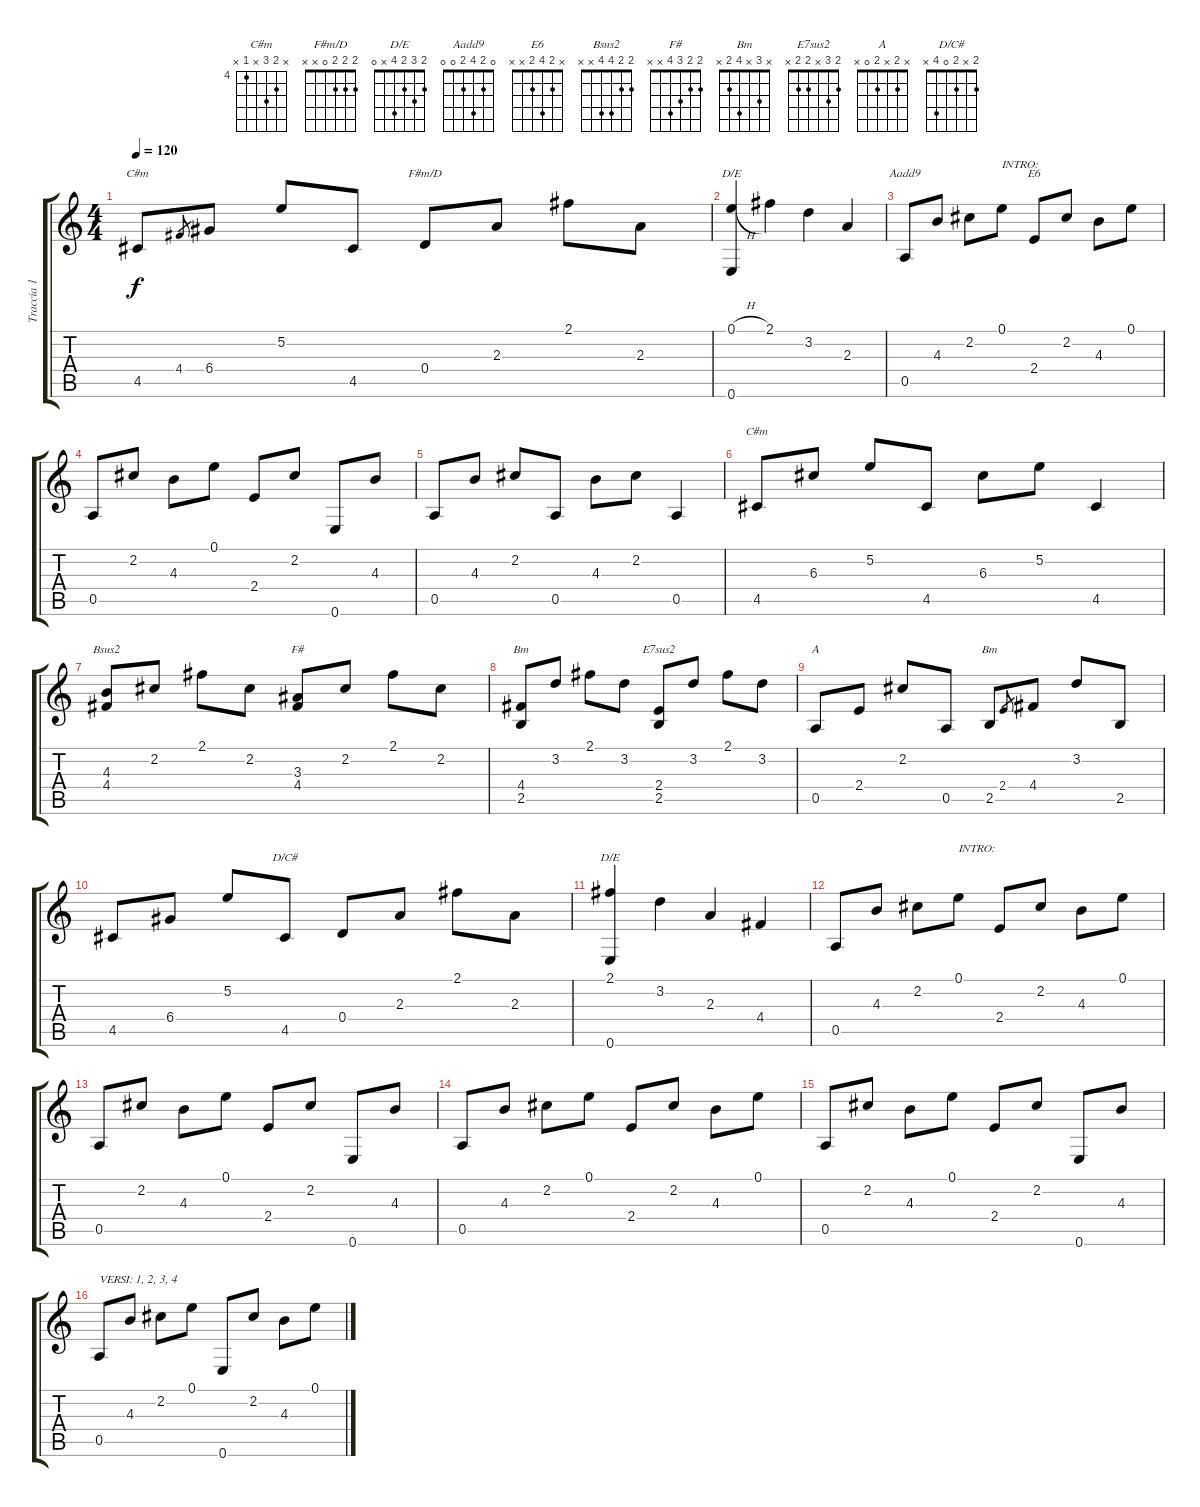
\track ("Traccia 1" "Traccia 1") {instrument acousticguitarsteel}
\staff {score tabs}
\tuning (E4 B3 G3 D3 A2 E2) {hide}
\chord ("C#m" x 5 x 6 4 x) {firstfret 4}
\chord ("F#m/D" 2 2 2 0 x x)
\chord ("D/E" 2 3 2 x x 0)
\chord ("Aadd9" 0 2 4 2 0 0)
\chord ("E6" x 2 4 2 x x)
\chord ("C#m" x 5 6 x 4 x) {firstfret 4}
\chord ("Bsus2" 2 2 4 4 x x)
\chord ("F#" 2 2 3 4 x x)
\chord ("Bm" 2 3 x 4 2 x)
\chord ("E7sus2" 2 3 x 2 2 x)
\chord ("A" x 2 x 2 0 x)
\chord ("Bm" x 3 x 4 2 x)
\chord ("D/C#" 2 x 2 0 4 x)
\chord ("D/E" 2 3 2 4 x 0)
\ts (4 4)
\tempo 120
\clef g2
\ks c
4.5.8{ch "C#m" dy f} 4.4.8{gr} 6.4.8 5.2.8 4.5.8 0.4.8{ch "F#m/D"} 2.3.8 2.1.8 2.3.8 |
(0.1{h} 0.6).4{ch "D/E"} 2.1.4 3.2.4 2.3.4 |
0.5.8{ch "Aadd9"} 4.3.8 2.2.8 0.1.8{txt "INTRO:"} 2.4.8{ch "E6"} 2.2.8 4.3.8 0.1.8 |
0.5.8 2.2.8 4.3.8 0.1.8 2.4.8 2.2.8 0.6.8 4.3.8 |
0.5.8 4.3.8 2.2.8 0.5.8 4.3.8 2.2.8 0.5.4 |
4.5.8{ch "C#m"} 6.3.8 5.2.8 4.5.8 6.3.8 5.2.8 4.5.4 |
(4.3 4.4).8{ch "Bsus2"} 2.2.8 2.1.8 2.2.8 (3.3 4.4).8{ch "F#"} 2.2.8 2.1.8 2.2.8 |
(4.4 2.5).8{ch "Bm"} 3.2.8 2.1.8 3.2.8 (2.4 2.5).8{ch "E7sus2"} 3.2.8 2.1.8 3.2.8 |
0.5.8{ch "A"} 2.4.8 2.2.8 0.5.8 2.5.8{ch "Bm"} 2.4.8{gr} 4.4.8 3.2.8 2.5.8 |
4.5.8 6.4.8 5.2.8 4.5.8{ch "D/C#"} 0.4.8 2.3.8 2.1.8 2.3.8 |
(2.1 0.6).4{ch "D/E"} 3.2.4 2.3.4 4.4.4 |
0.5.8 4.3.8 2.2.8 0.1.8{txt "INTRO:"} 2.4.8 2.2.8 4.3.8 0.1.8 |
0.5.8 2.2.8 4.3.8 0.1.8 2.4.8 2.2.8 0.6.8 4.3.8 |
0.5.8 4.3.8 2.2.8 0.1.8 2.4.8 2.2.8 4.3.8 0.1.8 |
0.5.8 2.2.8 4.3.8 0.1.8 2.4.8 2.2.8 0.6.8 4.3.8 |
0.5.8{txt "VERSI: 1, 2, 3, 4"} 4.3.8 2.2.8 0.1.8 0.6.8 2.2.8 4.3.8 0.1.8
